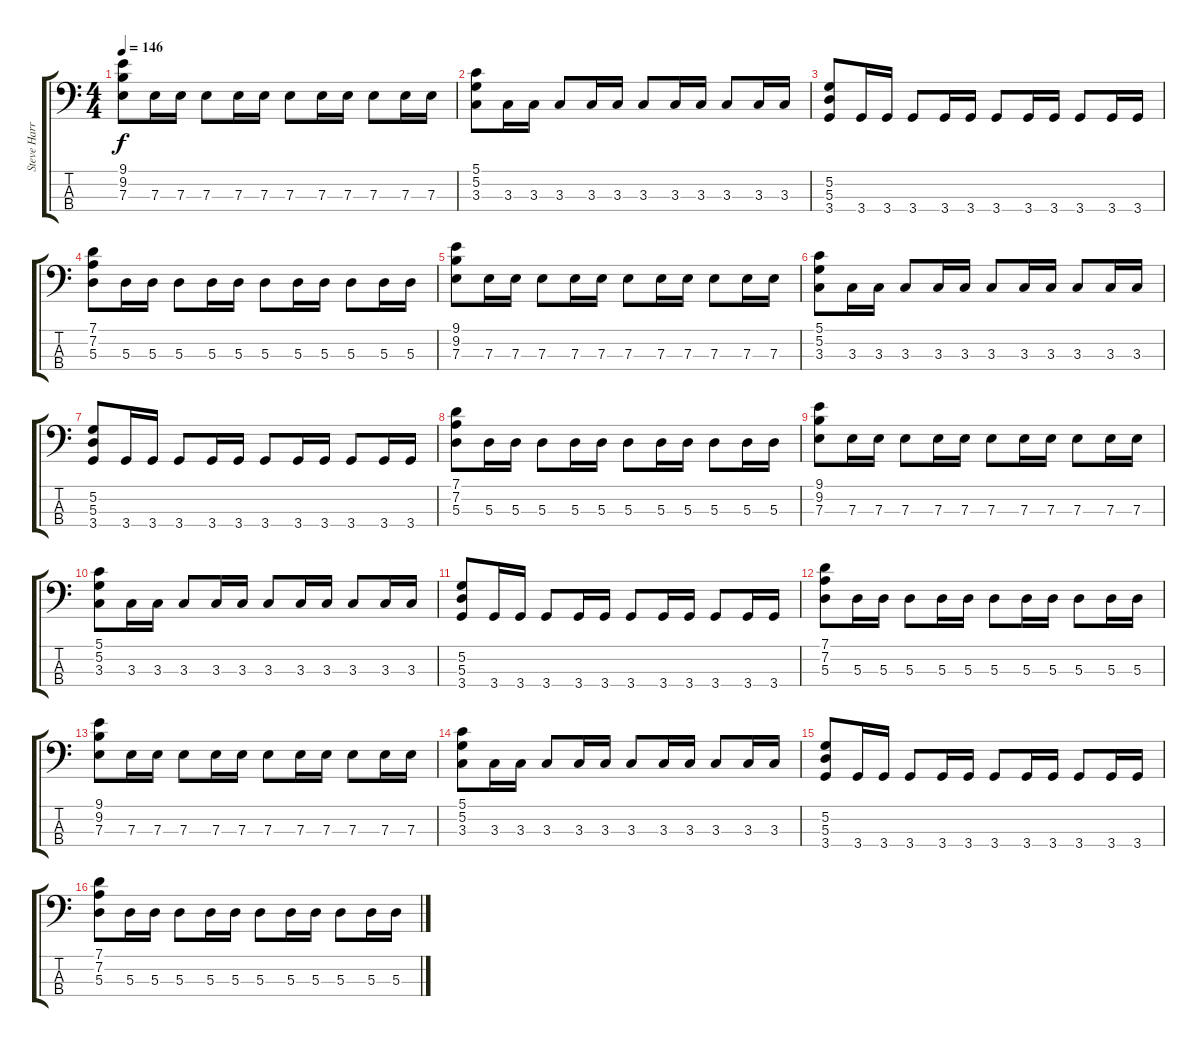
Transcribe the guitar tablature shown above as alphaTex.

\track ("Steve Harris" "Steve Harr") {instrument slapbass2}
\staff {score tabs}
\tuning (G2 D2 A1 E1) {hide}
\ts (4 4)
\tempo 146
\clef f4
\ks c
(9.1 9.2 7.3).8{dy f} 7.3.16 7.3.16 7.3.8 7.3.16 7.3.16 7.3.8 7.3.16 7.3.16 7.3.8 7.3.16 7.3.16 |
(5.1 5.2 3.3).8 3.3.16 3.3.16 3.3.8 3.3.16 3.3.16 3.3.8 3.3.16 3.3.16 3.3.8 3.3.16 3.3.16 |
(5.2 5.3 3.4).8 3.4.16 3.4.16 3.4.8 3.4.16 3.4.16 3.4.8 3.4.16 3.4.16 3.4.8 3.4.16 3.4.16 |
(7.1 7.2 5.3).8 5.3.16 5.3.16 5.3.8 5.3.16 5.3.16 5.3.8 5.3.16 5.3.16 5.3.8 5.3.16 5.3.16 |
(9.1 9.2 7.3).8 7.3.16 7.3.16 7.3.8 7.3.16 7.3.16 7.3.8 7.3.16 7.3.16 7.3.8 7.3.16 7.3.16 |
(5.1 5.2 3.3).8 3.3.16 3.3.16 3.3.8 3.3.16 3.3.16 3.3.8 3.3.16 3.3.16 3.3.8 3.3.16 3.3.16 |
(5.2 5.3 3.4).8 3.4.16 3.4.16 3.4.8 3.4.16 3.4.16 3.4.8 3.4.16 3.4.16 3.4.8 3.4.16 3.4.16 |
(7.1 7.2 5.3).8 5.3.16 5.3.16 5.3.8 5.3.16 5.3.16 5.3.8 5.3.16 5.3.16 5.3.8 5.3.16 5.3.16 |
(9.1 9.2 7.3).8 7.3.16 7.3.16 7.3.8 7.3.16 7.3.16 7.3.8 7.3.16 7.3.16 7.3.8 7.3.16 7.3.16 |
(5.1 5.2 3.3).8 3.3.16 3.3.16 3.3.8 3.3.16 3.3.16 3.3.8 3.3.16 3.3.16 3.3.8 3.3.16 3.3.16 |
(5.2 5.3 3.4).8 3.4.16 3.4.16 3.4.8 3.4.16 3.4.16 3.4.8 3.4.16 3.4.16 3.4.8 3.4.16 3.4.16 |
(7.1 7.2 5.3).8 5.3.16 5.3.16 5.3.8 5.3.16 5.3.16 5.3.8 5.3.16 5.3.16 5.3.8 5.3.16 5.3.16 |
(9.1 9.2 7.3).8 7.3.16 7.3.16 7.3.8 7.3.16 7.3.16 7.3.8 7.3.16 7.3.16 7.3.8 7.3.16 7.3.16 |
(5.1 5.2 3.3).8 3.3.16 3.3.16 3.3.8 3.3.16 3.3.16 3.3.8 3.3.16 3.3.16 3.3.8 3.3.16 3.3.16 |
(5.2 5.3 3.4).8 3.4.16 3.4.16 3.4.8 3.4.16 3.4.16 3.4.8 3.4.16 3.4.16 3.4.8 3.4.16 3.4.16 |
(7.1 7.2 5.3).8 5.3.16 5.3.16 5.3.8 5.3.16 5.3.16 5.3.8 5.3.16 5.3.16 5.3.8 5.3.16 5.3.16
